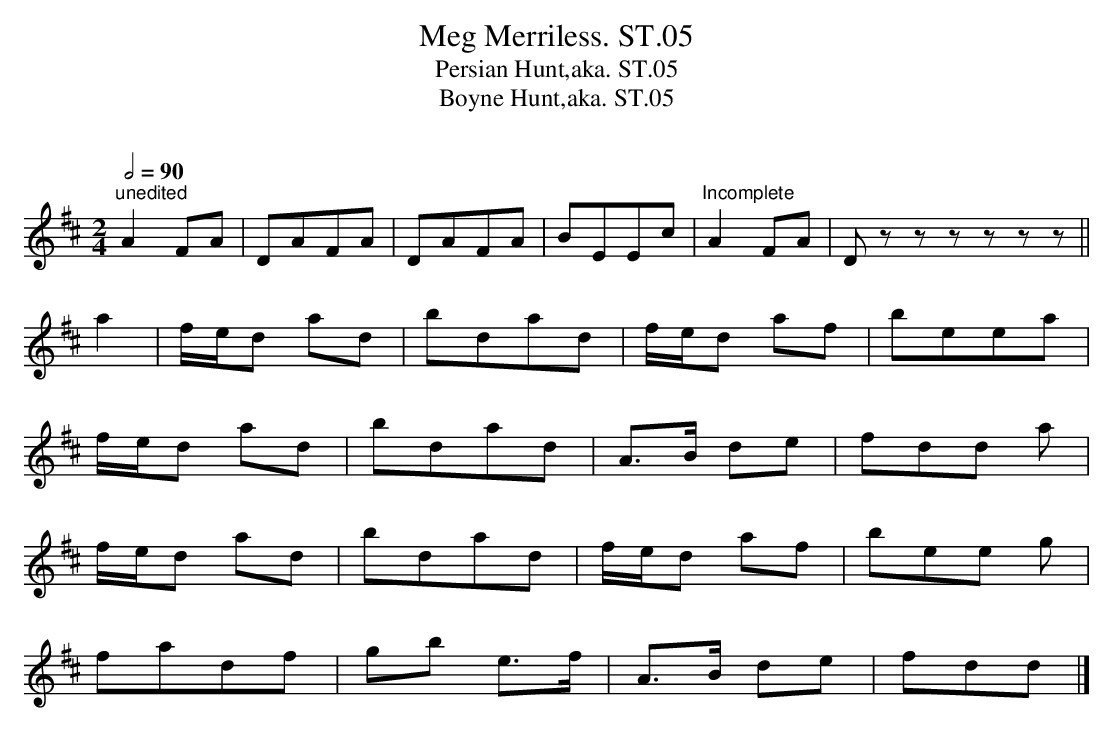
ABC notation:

X:1
T:Meg Merriless. ST.05
T:Persian Hunt,aka. ST.05
T:Boyne Hunt,aka. ST.05
M:2/4
L:1/8
Q:1/2=90
O:
K:D
"^unedited"A2FA|DAFA|DAFA|BEEc|"^Incomplete"A2FA|Dzzzzzz||
a2|f/2e/2d ad|bdad|f/2e/2d af|beea|
f/2e/2d ad|bdad|A>B de|fdd a|
f/2e/2d ad|bdad|f/2e/2d af|bee g|
fadf|gb e>f|A>B de|fdd|]
